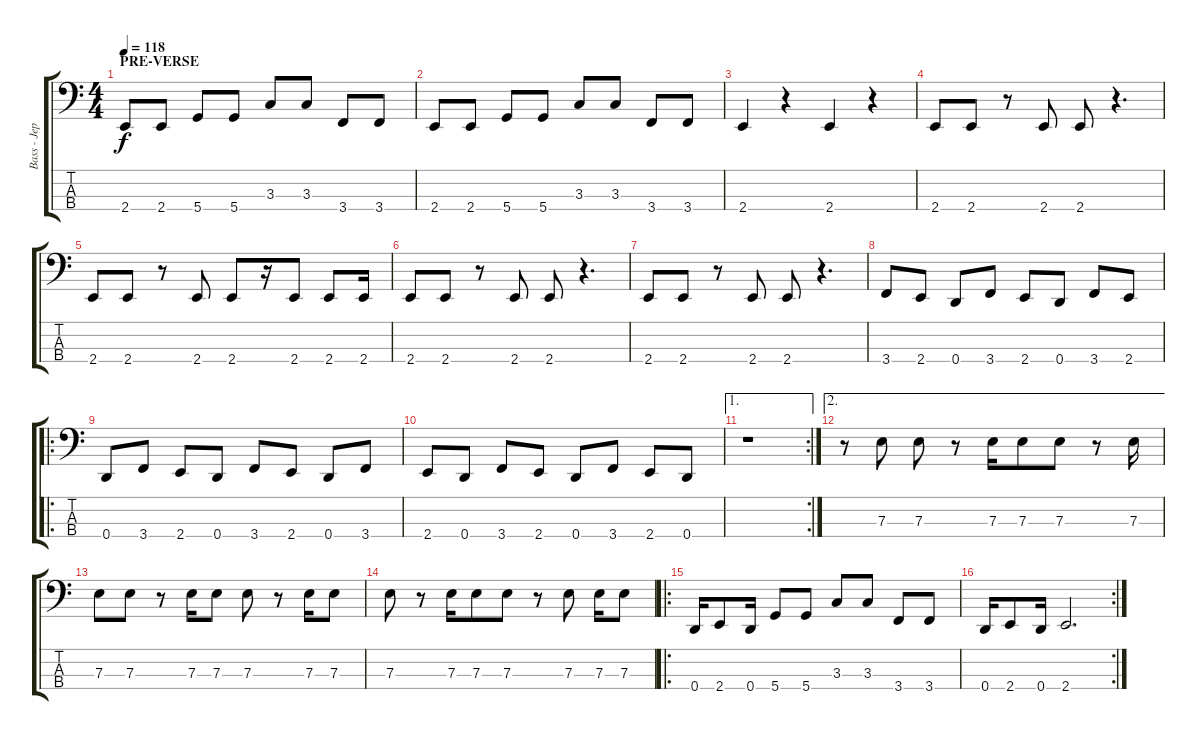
\track ("Bass - Jeph" "Bass - Jep") {instrument electricbassfinger}
\staff {score tabs}
\tuning (G2 D2 A1 D1) {hide}
\ts (4 4)
\section ("" "PRE-VERSE")
\tempo 118
\clef f4
\ks c
2.4.8{dy f} 2.4.8 5.4.8 5.4.8 3.3.8 3.3.8 3.4.8 3.4.8 |
2.4.8 2.4.8 5.4.8 5.4.8 3.3.8 3.3.8 3.4.8 3.4.8 |
2.4.4 r.4 2.4.4 r.4 |
2.4.8 2.4.8 r.8 2.4.8 2.4.8 r.4{d} |
2.4.8 2.4.8 r.8 2.4.8 2.4.8 r.16 2.4.8 2.4.8 2.4.16 |
2.4.8 2.4.8 r.8 2.4.8 2.4.8 r.4{d} |
2.4.8 2.4.8 r.8 2.4.8 2.4.8 r.4{d} |
3.4.8 2.4.8 0.4.8 3.4.8 2.4.8 0.4.8 3.4.8 2.4.8 |
\ro
0.4.8 3.4.8 2.4.8 0.4.8 3.4.8 2.4.8 0.4.8 3.4.8 |
2.4.8 0.4.8 3.4.8 2.4.8 0.4.8 3.4.8 2.4.8 0.4.8 |
\ae 1
\rc 2
r.1 |
\ae 2
r.8 7.3.8 7.3.8 r.8 7.3.16 7.3.8 7.3.8 r.8 7.3.16 |
7.3.8 7.3.8 r.8 7.3.16 7.3.8 7.3.8 r.8 7.3.16 7.3.8 |
7.3.8 r.8 7.3.16 7.3.8 7.3.8 r.8 7.3.8 7.3.16 7.3.8 |
\ro
0.4.16 2.4.8 0.4.16 5.4.8 5.4.8 3.3.8 3.3.8 3.4.8 3.4.8 |
\rc 2
0.4.16 2.4.8 0.4.16 2.4.2{d}
